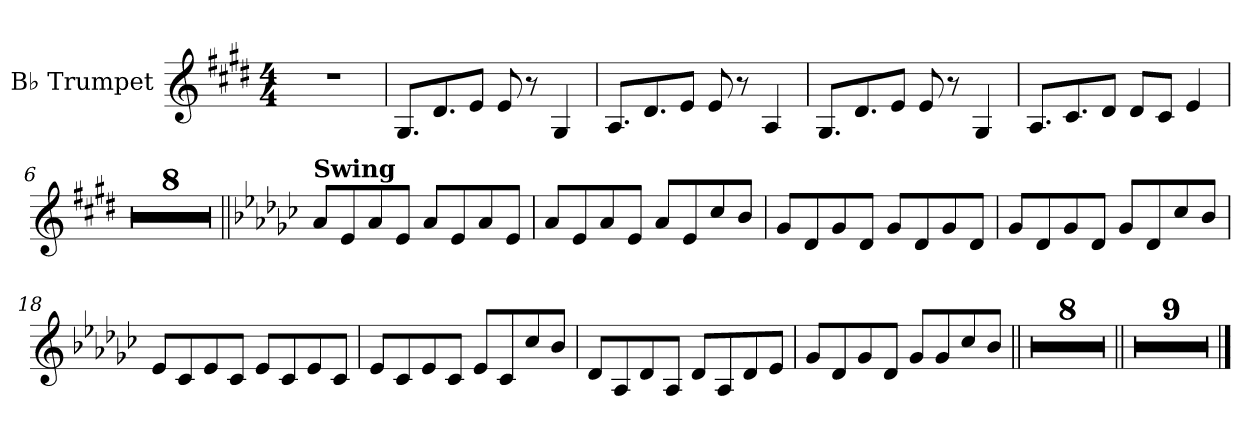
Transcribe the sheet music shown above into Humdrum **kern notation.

**kern
*part1
*staff1
*I"B♭ Trumpet
*I'B♭ Tp.
*clefG2
*k[f#c#g#d#]
*M4/4
*MM150
=1
1r
=2
8.G#L
8.d#
8eJ
8e
8r
4G#
=3
8.AL
8.d#
8eJ
8e
8r
4A
=4
8.G#L
8.d#
8eJ
8e
8r
4G#
=5
8.AL
8.c#
8d#J
8d#L
8c#J
4e
=6
1r
=7
*k[f#c#g#d#a#]
1r
=8
1r
=9
1r
=10
1r
=11
1r
=12
1r
=13
1r
=14||
*k[b-e-a-d-g-c-]
!LO:TX:B:t=Swing
8a-L
8e-
8a-
8e-J
8a-L
8e-
8a-
8e-J
=15
8a-L
8e-
8a-
8e-J
8a-L
8e-
8cc-
8b-J
=16
8g-L
8d-
8g-
8d-J
8g-L
8d-
8g-
8d-J
=17
8g-L
8d-
8g-
8d-J
8g-L
8d-
8cc-
8b-J
=18
8e-L
8c-
8e-
8c-J
8e-L
8c-
8e-
8c-J
=19
8e-L
8c-
8e-
8c-J
8e-L
8c-
8cc-
8b-J
=20
8d-L
8A-
8d-
8A-J
8d-L
8A-
8d-
8e-J
=21
8g-L
8d-
8g-
8d-J
8g-L
8g-
8cc-
8b-J
=22||
1r
=23
1r
=24
1r
=25
1r
=26
1r
=27
1r
=28
1r
=29
1r
=30||
1r
=31
1r
=32
1r
=33
1r
=34
1r
=35
1r
=36
1r
=37
1r
=38
1r
==
*-
